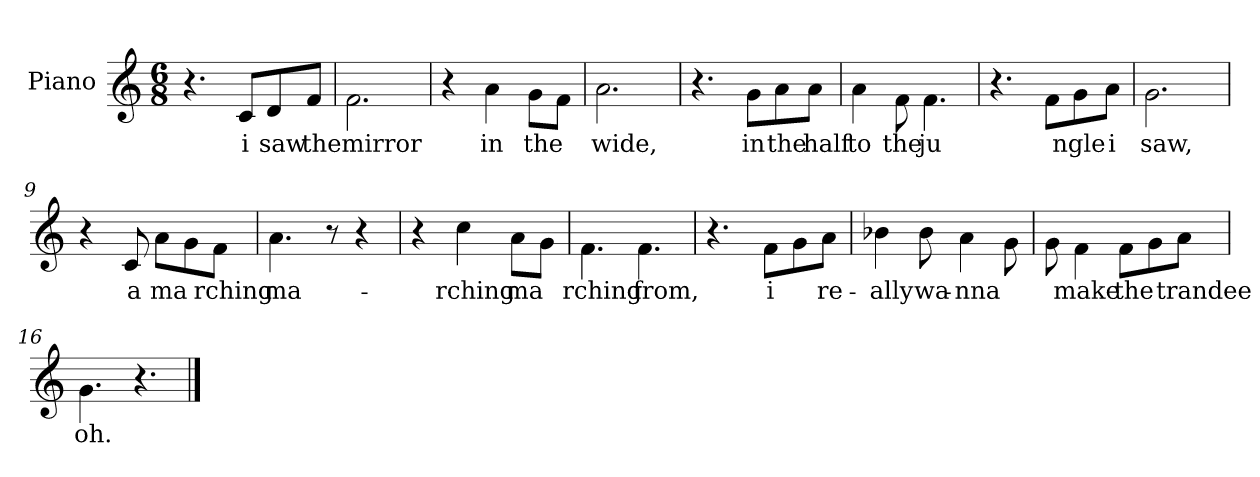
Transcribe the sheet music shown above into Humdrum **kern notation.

**kern	**text
*part1	*part1
*staff1	*staff1
*I"Piano	*
*I'Pno.	*
*clefG2	*
*k[]	*
*M6/8	*
=1	=1
4.r	.
8c/L	i
8d/	saw
8f/J	the
=2	=2
2.f\	mirror
=3	=3
4r	.
4a\	in
8g\L	the
8f\J	.
=4	=4
2.a\	wide,
=5	=5
4.r	.
8g\L	in
8a\	the
8a\J	half
=6	=6
4a\	to
8f\	the
4.f\	ju-
=7	=7
4.r	.
8f\L	--
8g\	-ngle
8a\J	i
=8	=8
2.g\	saw,
=9	=9
4r	.
8c/	a
8a\L	ma-
8g\	--
8f\J	-rching
=10	=10
4.a\	ma-
8r	.
4r	.
=11	=11
4r	.
4cc\	-rching
8a\L	ma-
8g\J	--
=12	=12
4.f\	-rching
4.f\	from,
=13	=13
4.r	.
8f\L	i
8g\	--
8a\J	re-
=14	=14
4b-X\	-ally
8b-\	wa-
4a\	-nna
8g\	--
=15	=15
8g\	--
4f\	make
8f\L	the
8g\	--
8a\J	trandee
=16	=16
4.g\	oh.
4.r	.
==	==
*-	*-
